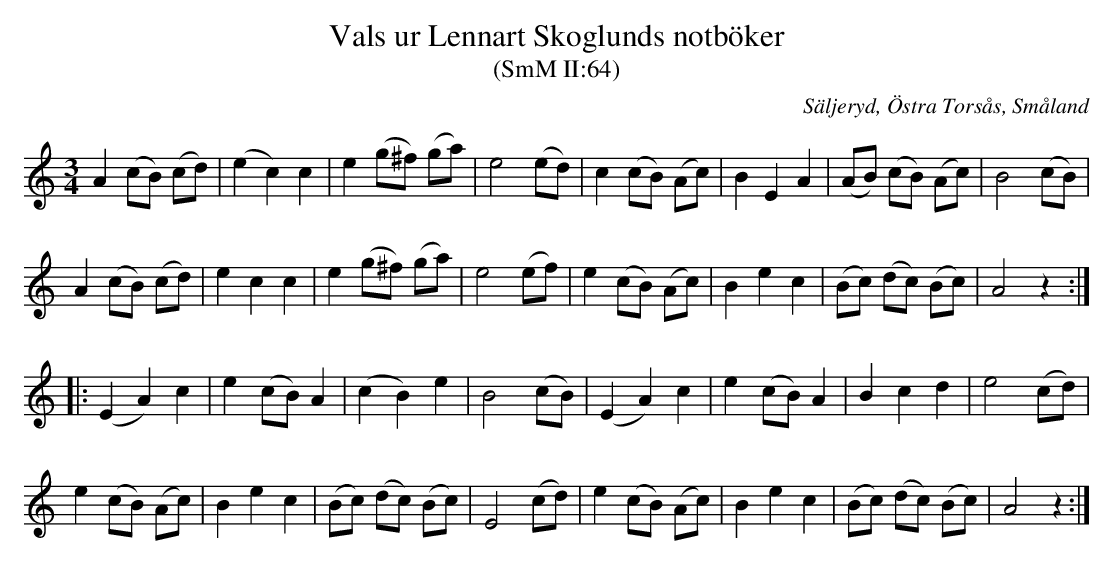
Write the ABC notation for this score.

X:1
T:Vals ur Lennart Skoglunds notböker
T:(SmM II:64)
O:Säljeryd, Östra Torsås, Småland
M:3/4
L:1/8
K:Am
A2 (cB) (cd)|(e2 c2) c2|e2 (g^f) (ga)|e4 (ed)|c2 (cB) (Ac)|B2 E2 A2|(AB) (cB) (Ac)|B4 (cB)|
A2 (cB) (cd)|e2 c2 c2|e2 (g^f) (ga)|e4 (ef)|e2 (cB) (Ac)|B2 e2 c2|(Bc) (dc) (Bc)|A4 z2:|
|:(E2 A2) c2|e2 (cB) A2|(c2 B2) e2|B4 (cB)|(E2 A2) c2|e2 (cB) A2|B2 c2 d2|e4 (cd)|
e2 (cB) (Ac)|B2 e2 c2|(Bc) (dc) (Bc)|E4 (cd)|e2 (cB) (Ac)|B2 e2 c2|(Bc) (dc) (Bc)|A4 z2:|
